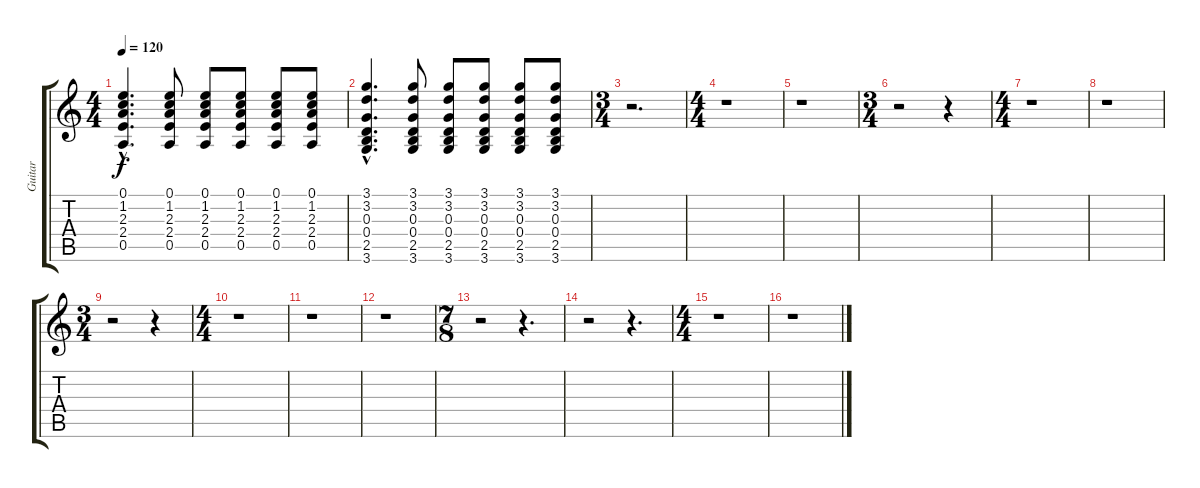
\track ("Guitar" "Guitar") {instrument acousticguitarsteel}
\staff {score tabs}
\tuning (E4 B3 G3 D3 A2 E2) {hide}
\ts (4 4)
\tempo 120
\clef g2
\ks c
(0.1{hac} 1.2{hac} 2.3{hac} 2.4{hac} 0.5{hac}).4{d dy f} (0.1 1.2 2.3 2.4 0.5).8 (0.1 1.2 2.3 2.4 0.5).8 (0.1 1.2 2.3 2.4 0.5).8 (0.1 1.2 2.3 2.4 0.5).8 (0.1 1.2 2.3 2.4 0.5).8 |
(3.1{hac} 3.2{hac} 0.3{hac} 0.4{hac} 2.5{hac} 3.6{hac}).4{d} (3.1 3.2 0.3 0.4 2.5 3.6).8 (3.1 3.2 0.3 0.4 2.5 3.6).8 (3.1 3.2 0.3 0.4 2.5 3.6).8 (3.1 3.2 0.3 0.4 2.5 3.6).8 (3.1 3.2 0.3 0.4 2.5 3.6).8 |
\ts (3 4)
r.2{d} |
\ts (4 4)
r.1 |
r.1 |
\ts (3 4)
r.2 r.4 |
\ts (4 4)
r.1 |
r.1 |
\ts (3 4)
r.2 r.4 |
\ts (4 4)
r.1 |
r.1 |
r.1 |
\ts (7 8)
r.2 r.4{d} |
r.2 r.4{d} |
\ts (4 4)
r.1 |
r.1
